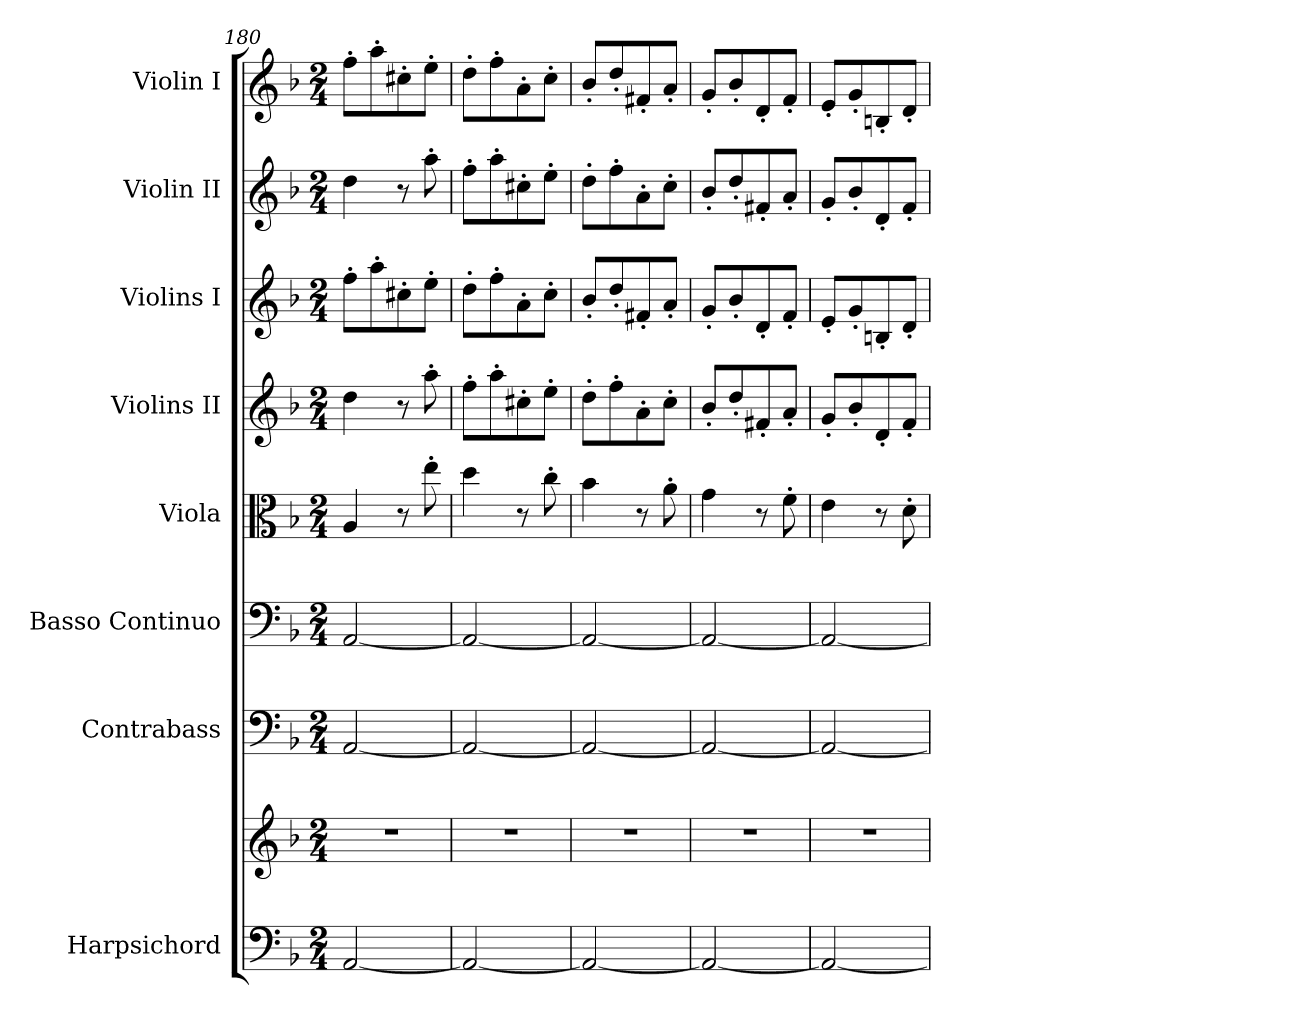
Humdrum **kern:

**kern	**kern	**kern	**kern	**kern	**kern	**kern	**kern	**kern
*part8	*part8	*part7	*part6	*part5	*part4	*part3	*part2	*part1
*staff9	*staff8	*staff7	*staff6	*staff5	*staff4	*staff3	*staff2	*staff1
*I"Harpsichord	*	*I"Contrabass	*I"Basso Continuo	*I"Viola	*I"Violins II	*I"Violins I	*I"Violin II	*I"Violin I
*I'Hch.	*	*I'Cb.	*I'B.C.	*I'Vla.	*I'Vlns. II	*I'Vlns. I	*I'Vln. II	*I'Vln. I
*clefF4	*clefG2	*clefF4	*clefF4	*clefC3	*clefG2	*clefG2	*clefG2	*clefG2
*	*	*ITrd7c12	*	*	*	*	*	*
*k[b-]	*k[b-]	*k[b-]	*k[b-]	*k[b-]	*k[b-]	*k[b-]	*k[b-]	*k[b-]
*M2/4	*M2/4	*M2/4	*M2/4	*M2/4	*M2/4	*M2/4	*M2/4	*M2/4
=180	=180	=180	=180	=180	=180	=180	=180	=180
[2AA/	2r	[2AAA/	[2AA/	4A/	4dd\	8ff'\L	4dd\	8ff'\L
.	.	.	.	.	.	8aa'\	.	8aa'\
.	.	.	.	8r	8r	8cc#X'\	8r	8cc#X'\
.	.	.	.	8ee'\	8aa'\	8ee'\J	8aa'\	8ee'\J
=181	=181	=181	=181	=181	=181	=181	=181	=181
2AA/_	2r	2AAA/_	2AA/_	4dd\	8ff'\L	8dd'\L	8ff'\L	8dd'\L
.	.	.	.	.	8aa'\	8ff'\	8aa'\	8ff'\
.	.	.	.	8r	8cc#X'\	8a'\	8cc#X'\	8a'\
.	.	.	.	8cc'\	8ee'\J	8cc'\J	8ee'\J	8cc'\J
=182	=182	=182	=182	=182	=182	=182	=182	=182
2AA/_	2r	2AAA/_	2AA/_	4b-\	8dd'\L	8b-'/L	8dd'\L	8b-'/L
.	.	.	.	.	8ff'\	8dd'/	8ff'\	8dd'/
.	.	.	.	8r	8a'\	8f#X'/	8a'\	8f#X'/
.	.	.	.	8a'\	8cc'\J	8a'/J	8cc'\J	8a'/J
!!LO:LB:g=z
=183	=183	=183	=183	=183	=183	=183	=183	=183
2AA/_	2r	2AAA/_	2AA/_	4g\	8b-'/L	8g'/L	8b-'/L	8g'/L
.	.	.	.	.	8dd'/	8b-'/	8dd'/	8b-'/
.	.	.	.	8r	8f#X'/	8d'/	8f#X'/	8d'/
.	.	.	.	8f'\	8a'/J	8f'/J	8a'/J	8f'/J
=184	=184	=184	=184	=184	=184	=184	=184	=184
2AA/_	2r	2AAA/_	2AA/_	4e\	8g'/L	8e'/L	8g'/L	8e'/L
.	.	.	.	.	8b-'/	8g'/	8b-'/	8g'/
.	.	.	.	8r	8d'/	8Bn'/	8d'/	8Bn'/
.	.	.	.	8d'\	8f'/J	8d'/J	8f'/J	8d'/J
=	=	=	=	=	=	=	=	=
*-	*-	*-	*-	*-	*-	*-	*-	*-
